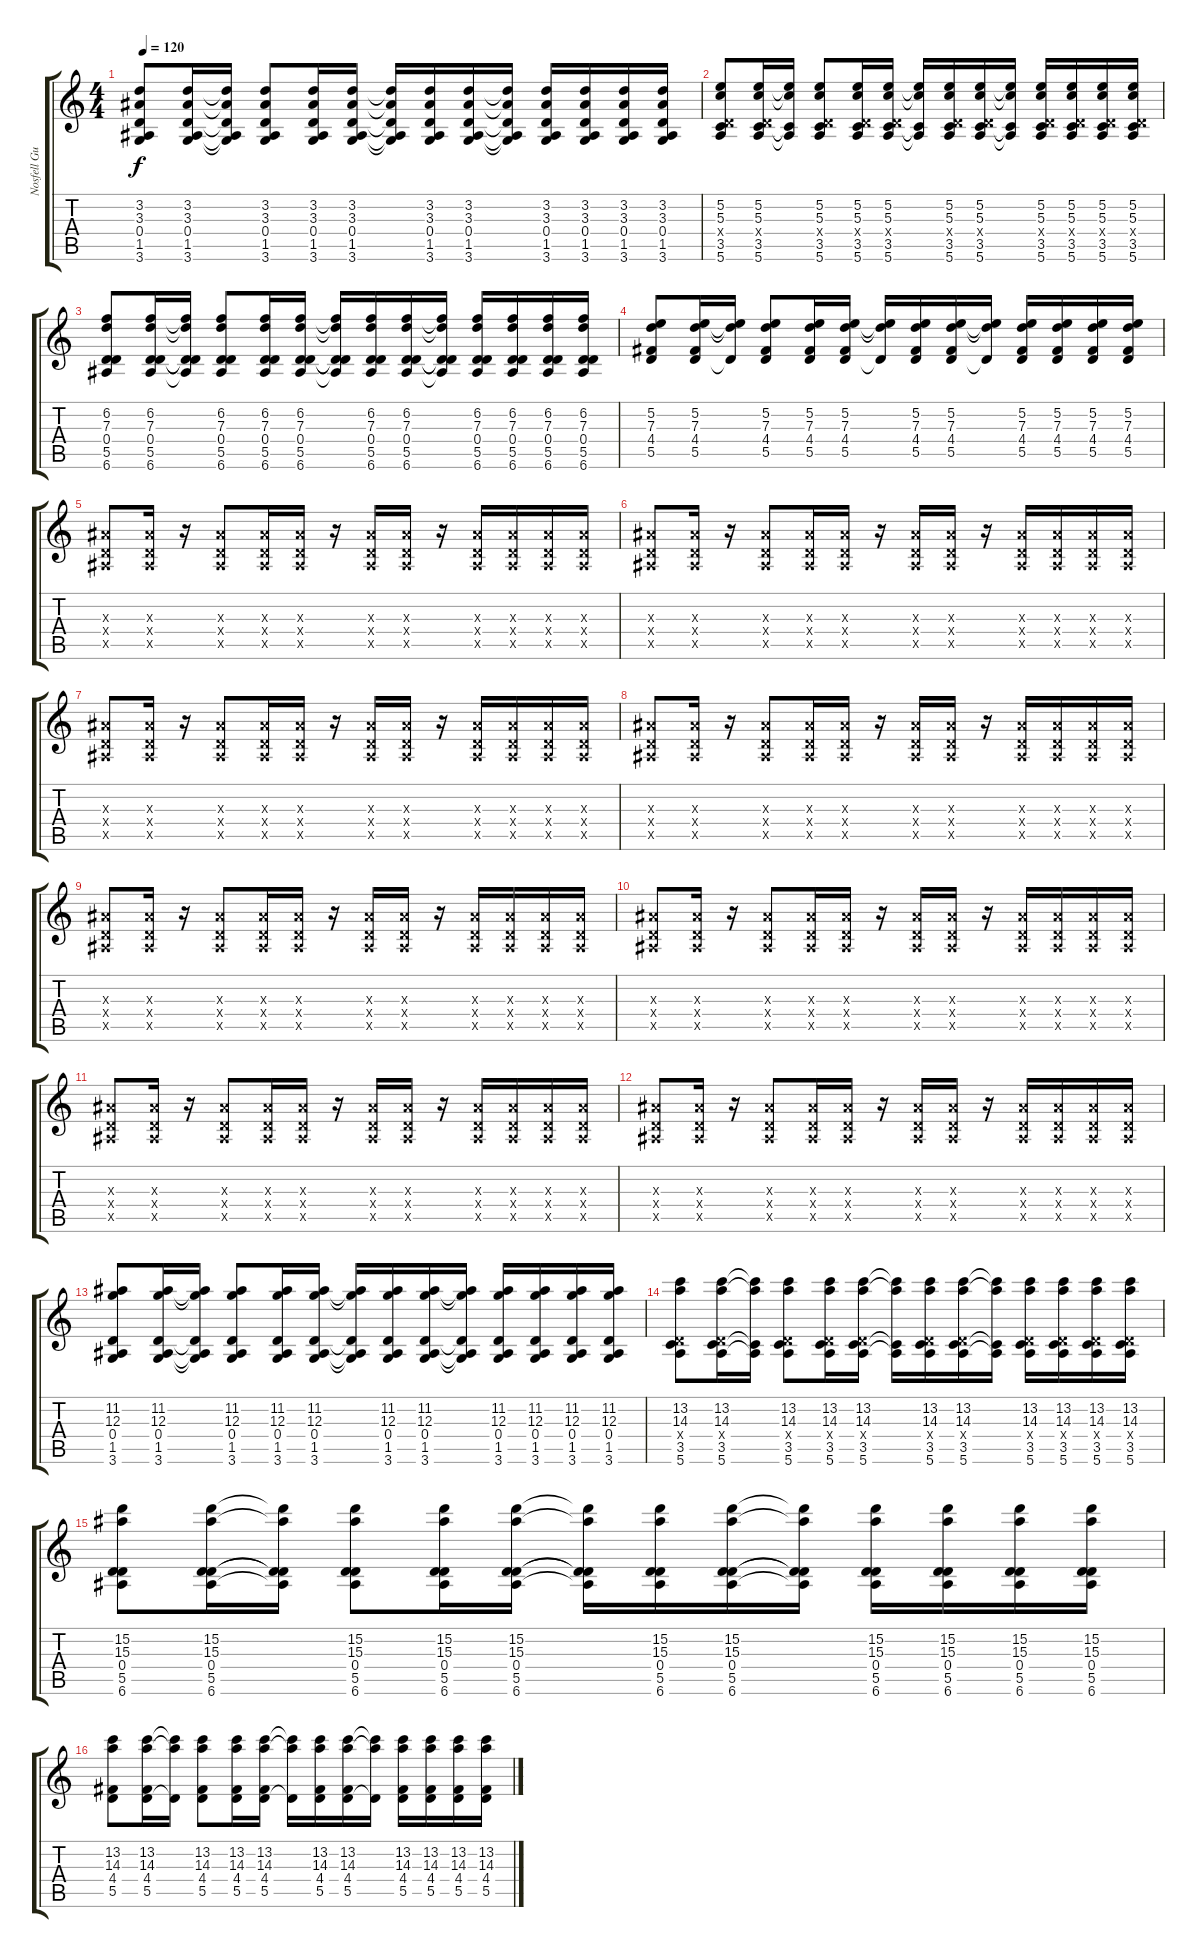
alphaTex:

\track ("Nosfell Guitare" "Nosfell Gu") {instrument acousticguitarsteel}
\staff {score tabs}
\tuning (E4 B3 G3 D3 A2 E2) {hide}
\ts (4 4)
\tempo 120
\clef g2
\ks c
(3.2 3.3 0.4 1.5 3.6).8{dy f} (3.2 3.3 0.4 1.5 3.6).16 (3.2{t} 3.3{t} 0.4{t} 1.5{t} 3.6{t}).16 (3.2 3.3 0.4 1.5 3.6).8 (3.2 3.3 0.4 1.5 3.6).16 (3.2 3.3 0.4 1.5 3.6).16 (3.2{t} 3.3{t} 0.4{t} 1.5{t} 3.6{t}).16 (3.2 3.3 0.4 1.5 3.6).16 (3.2 3.3 0.4 1.5 3.6).16 (3.2{t} 3.3{t} 0.4{t} 1.5{t} 3.6{t}).16 (3.2 3.3 0.4 1.5 3.6).16 (3.2 3.3 0.4 1.5 3.6).16 (3.2 3.3 0.4 1.5 3.6).16 (3.2 3.3 0.4 1.5 3.6).16 |
(5.2 5.3 0.4{x} 3.5 5.6).8 (5.2 5.3 0.4{x} 3.5 5.6).16 (5.2{t} 5.3{t} 3.5{t} 5.6{t}).16 (5.2 5.3 0.4{x} 3.5 5.6).8 (5.2 5.3 0.4{x} 3.5 5.6).16 (5.2 5.3 0.4{x} 3.5 5.6).16 (5.2{t} 5.3{t} 3.5{t} 5.6{t}).16 (5.2 5.3 0.4{x} 3.5 5.6).16 (5.2 5.3 0.4{x} 3.5 5.6).16 (5.2{t} 5.3{t} 3.5{t} 5.6{t}).16 (5.2 5.3 0.4{x} 3.5 5.6).16 (5.2 5.3 0.4{x} 3.5 5.6).16 (5.2 5.3 0.4{x} 3.5 5.6).16 (5.2 5.3 0.4{x} 3.5 5.6).16 |
(6.2 7.3 0.4 5.5 6.6).8 (6.2 7.3 0.4 5.5 6.6).16 (6.2{t} 7.3{t} 0.4{t} 5.5{t} 6.6{t}).16 (6.2 7.3 0.4 5.5 6.6).8 (6.2 7.3 0.4 5.5 6.6).16 (6.2 7.3 0.4 5.5 6.6).16 (6.2{t} 7.3{t} 0.4{t} 5.5{t} 6.6{t}).16 (6.2 7.3 0.4 5.5 6.6).16 (6.2 7.3 0.4 5.5 6.6).16 (6.2{t} 7.3{t} 0.4{t} 5.5{t} 6.6{t}).16 (6.2 7.3 0.4 5.5 6.6).16 (6.2 7.3 0.4 5.5 6.6).16 (6.2 7.3 0.4 5.5 6.6).16 (6.2 7.3 0.4 5.5 6.6).16 |
(5.2 7.3 4.4 5.5).8 (5.2 7.3 4.4 5.5).16 (5.2{t} 7.3{t} 5.5{t}).16 (5.2 7.3 4.4 5.5).8 (5.2 7.3 4.4 5.5).16 (5.2 7.3 4.4 5.5).16 (5.2{t} 7.3{t} 5.5{t}).16 (5.2 7.3 4.4 5.5).16 (5.2 7.3 4.4 5.5).16 (5.2{t} 7.3{t} 5.5{t}).16 (5.2 7.3 4.4 5.5).16 (5.2 7.3 4.4 5.5).16 (5.2 7.3 4.4 5.5).16 (5.2 7.3 4.4 5.5).16 |
(3.3{x} 0.4{x} 1.5{x}).8 (3.3{x} 0.4{x} 1.5{x}).16 r.16 (3.3{x} 0.4{x} 1.5{x}).8 (3.3{x} 0.4{x} 1.5{x}).16 (3.3{x} 0.4{x} 1.5{x}).16 r.16 (3.3{x} 0.4{x} 1.5{x}).16 (3.3{x} 0.4{x} 1.5{x}).16 r.16 (3.3{x} 0.4{x} 1.5{x}).16 (3.3{x} 0.4{x} 1.5{x}).16 (3.3{x} 0.4{x} 1.5{x}).16 (3.3{x} 0.4{x} 1.5{x}).16 |
(3.3{x} 0.4{x} 1.5{x}).8 (3.3{x} 0.4{x} 1.5{x}).16 r.16 (3.3{x} 0.4{x} 1.5{x}).8 (3.3{x} 0.4{x} 1.5{x}).16 (3.3{x} 0.4{x} 1.5{x}).16 r.16 (3.3{x} 0.4{x} 1.5{x}).16 (3.3{x} 0.4{x} 1.5{x}).16 r.16 (3.3{x} 0.4{x} 1.5{x}).16 (3.3{x} 0.4{x} 1.5{x}).16 (3.3{x} 0.4{x} 1.5{x}).16 (3.3{x} 0.4{x} 1.5{x}).16 |
(3.3{x} 0.4{x} 1.5{x}).8 (3.3{x} 0.4{x} 1.5{x}).16 r.16 (3.3{x} 0.4{x} 1.5{x}).8 (3.3{x} 0.4{x} 1.5{x}).16 (3.3{x} 0.4{x} 1.5{x}).16 r.16 (3.3{x} 0.4{x} 1.5{x}).16 (3.3{x} 0.4{x} 1.5{x}).16 r.16 (3.3{x} 0.4{x} 1.5{x}).16 (3.3{x} 0.4{x} 1.5{x}).16 (3.3{x} 0.4{x} 1.5{x}).16 (3.3{x} 0.4{x} 1.5{x}).16 |
(3.3{x} 0.4{x} 1.5{x}).8 (3.3{x} 0.4{x} 1.5{x}).16 r.16 (3.3{x} 0.4{x} 1.5{x}).8 (3.3{x} 0.4{x} 1.5{x}).16 (3.3{x} 0.4{x} 1.5{x}).16 r.16 (3.3{x} 0.4{x} 1.5{x}).16 (3.3{x} 0.4{x} 1.5{x}).16 r.16 (3.3{x} 0.4{x} 1.5{x}).16 (3.3{x} 0.4{x} 1.5{x}).16 (3.3{x} 0.4{x} 1.5{x}).16 (3.3{x} 0.4{x} 1.5{x}).16 |
(3.3{x} 0.4{x} 1.5{x}).8 (3.3{x} 0.4{x} 1.5{x}).16 r.16 (3.3{x} 0.4{x} 1.5{x}).8 (3.3{x} 0.4{x} 1.5{x}).16 (3.3{x} 0.4{x} 1.5{x}).16 r.16 (3.3{x} 0.4{x} 1.5{x}).16 (3.3{x} 0.4{x} 1.5{x}).16 r.16 (3.3{x} 0.4{x} 1.5{x}).16 (3.3{x} 0.4{x} 1.5{x}).16 (3.3{x} 0.4{x} 1.5{x}).16 (3.3{x} 0.4{x} 1.5{x}).16 |
(3.3{x} 0.4{x} 1.5{x}).8 (3.3{x} 0.4{x} 1.5{x}).16 r.16 (3.3{x} 0.4{x} 1.5{x}).8 (3.3{x} 0.4{x} 1.5{x}).16 (3.3{x} 0.4{x} 1.5{x}).16 r.16 (3.3{x} 0.4{x} 1.5{x}).16 (3.3{x} 0.4{x} 1.5{x}).16 r.16 (3.3{x} 0.4{x} 1.5{x}).16 (3.3{x} 0.4{x} 1.5{x}).16 (3.3{x} 0.4{x} 1.5{x}).16 (3.3{x} 0.4{x} 1.5{x}).16 |
(3.3{x} 0.4{x} 1.5{x}).8 (3.3{x} 0.4{x} 1.5{x}).16 r.16 (3.3{x} 0.4{x} 1.5{x}).8 (3.3{x} 0.4{x} 1.5{x}).16 (3.3{x} 0.4{x} 1.5{x}).16 r.16 (3.3{x} 0.4{x} 1.5{x}).16 (3.3{x} 0.4{x} 1.5{x}).16 r.16 (3.3{x} 0.4{x} 1.5{x}).16 (3.3{x} 0.4{x} 1.5{x}).16 (3.3{x} 0.4{x} 1.5{x}).16 (3.3{x} 0.4{x} 1.5{x}).16 |
(3.3{x} 0.4{x} 1.5{x}).8 (3.3{x} 0.4{x} 1.5{x}).16 r.16 (3.3{x} 0.4{x} 1.5{x}).8 (3.3{x} 0.4{x} 1.5{x}).16 (3.3{x} 0.4{x} 1.5{x}).16 r.16 (3.3{x} 0.4{x} 1.5{x}).16 (3.3{x} 0.4{x} 1.5{x}).16 r.16 (3.3{x} 0.4{x} 1.5{x}).16 (3.3{x} 0.4{x} 1.5{x}).16 (3.3{x} 0.4{x} 1.5{x}).16 (3.3{x} 0.4{x} 1.5{x}).16 |
(11.2 12.3 0.4 1.5 3.6).8 (11.2 12.3 0.4 1.5 3.6).16 (11.2{t} 12.3{t} 0.4{t} 1.5{t} 3.6{t}).16 (11.2 12.3 0.4 1.5 3.6).8 (11.2 12.3 0.4 1.5 3.6).16 (11.2 12.3 0.4 1.5 3.6).16 (11.2{t} 12.3{t} 0.4{t} 1.5{t} 3.6{t}).16 (11.2 12.3 0.4 1.5 3.6).16 (11.2 12.3 0.4 1.5 3.6).16 (11.2{t} 12.3{t} 0.4{t} 1.5{t} 3.6{t}).16 (11.2 12.3 0.4 1.5 3.6).16 (11.2 12.3 0.4 1.5 3.6).16 (11.2 12.3 0.4 1.5 3.6).16 (11.2 12.3 0.4 1.5 3.6).16 |
(13.2 14.3 0.4{x} 3.5 5.6).8 (13.2 14.3 0.4{x} 3.5 5.6).16 (13.2{t} 14.3{t} 3.5{t} 5.6{t}).16 (13.2 14.3 0.4{x} 3.5 5.6).8 (13.2 14.3 0.4{x} 3.5 5.6).16 (13.2 14.3 0.4{x} 3.5 5.6).16 (13.2{t} 14.3{t} 3.5{t} 5.6{t}).16 (13.2 14.3 0.4{x} 3.5 5.6).16 (13.2 14.3 0.4{x} 3.5 5.6).16 (13.2{t} 14.3{t} 3.5{t} 5.6{t}).16 (13.2 14.3 0.4{x} 3.5 5.6).16 (13.2 14.3 0.4{x} 3.5 5.6).16 (13.2 14.3 0.4{x} 3.5 5.6).16 (13.2 14.3 0.4{x} 3.5 5.6).16 |
(15.2 15.3 0.4 5.5 6.6).8 (15.2 15.3 0.4 5.5 6.6).16 (15.2{t} 15.3{t} 0.4{t} 5.5{t} 6.6{t}).16 (15.2 15.3 0.4 5.5 6.6).8 (15.2 15.3 0.4 5.5 6.6).16 (15.2 15.3 0.4 5.5 6.6).16 (15.2{t} 15.3{t} 0.4{t} 5.5{t} 6.6{t}).16 (15.2 15.3 0.4 5.5 6.6).16 (15.2 15.3 0.4 5.5 6.6).16 (15.2{t} 15.3{t} 0.4{t} 5.5{t} 6.6{t}).16 (15.2 15.3 0.4 5.5 6.6).16 (15.2 15.3 0.4 5.5 6.6).16 (15.2 15.3 0.4 5.5 6.6).16 (15.2 15.3 0.4 5.5 6.6).16 |
(13.2 14.3 4.4 5.5).8 (13.2 14.3 4.4 5.5).16 (13.2{t} 14.3{t} 5.5{t}).16 (13.2 14.3 4.4 5.5).8 (13.2 14.3 4.4 5.5).16 (13.2 14.3 4.4 5.5).16 (13.2{t} 14.3{t} 5.5{t}).16 (13.2 14.3 4.4 5.5).16 (13.2 14.3 4.4 5.5).16 (13.2{t} 14.3{t} 5.5{t}).16 (13.2 14.3 4.4 5.5).16 (13.2 14.3 4.4 5.5).16 (13.2 14.3 4.4 5.5).16 (13.2 14.3 4.4 5.5).16
